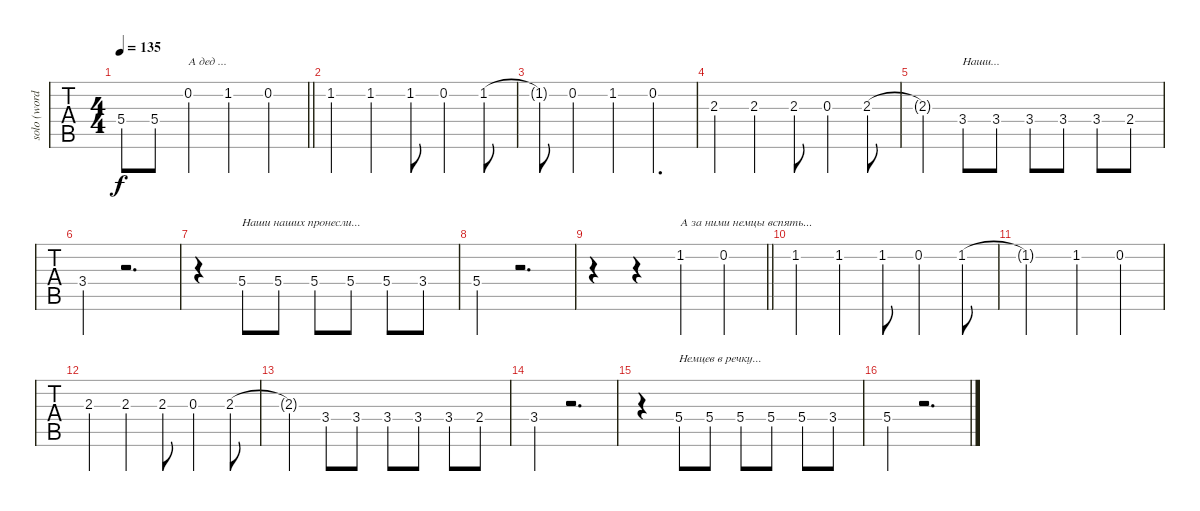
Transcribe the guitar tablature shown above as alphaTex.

\track ("solo (words)" "solo (word") {instrument overdrivenguitar}
\staff {tabs}
\tuning (E4 B3 G3 D3 A2 E2) {hide}
\ts (4 4)
\tempo 135
\clef g2
\barLineRight lightlight
\ks c
5.4.8{dy f} 5.4.8 0.2.4{txt "А дед ..."} 1.2.4 0.2.4 |
1.2.4 1.2.4 1.2.8 0.2.4 1.2.8 |
1.2{t}.8 0.2.4 1.2.4 0.2.4{d} |
2.3.4 2.3.4 2.3.8 0.3.4 2.3.8 |
2.3{t}.4 3.4.8{txt "Наши..."} 3.4.8 3.4.8 3.4.8 3.4.8 2.4.8 |
3.4.4 r.2{d} |
r.4 5.4.8{txt "Наши наших пронесли..."} 5.4.8 5.4.8 5.4.8 5.4.8 3.4.8 |
5.4.4 r.2{d} |
\barLineRight lightlight
r.4 r.4 1.2.4{txt "А за ними немцы вспять..."} 0.2.4 |
1.2.4 1.2.4 1.2.8 0.2.4 1.2.8 |
1.2{t}.2 1.2.4 0.2.4 |
2.3.4 2.3.4 2.3.8 0.3.4 2.3.8 |
2.3{t}.4 3.4.8 3.4.8 3.4.8 3.4.8 3.4.8 2.4.8 |
3.4.4 r.2{d} |
r.4 5.4.8{txt "Немцев в речку..."} 5.4.8 5.4.8 5.4.8 5.4.8 3.4.8 |
5.4.4 r.2{d}
